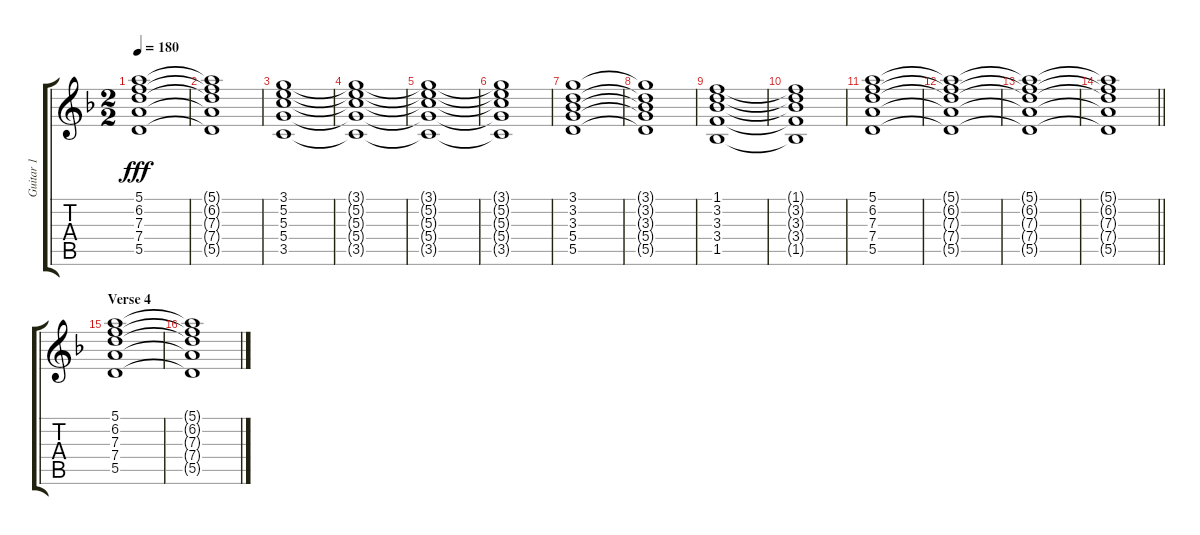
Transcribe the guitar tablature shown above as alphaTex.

\track ("Guitar 1" "Guitar 1") {instrument overdrivenguitar}
\staff {score tabs}
\tuning (E4 B3 G3 D3 A2 E2) {hide}
\ts (2 2)
\tempo 180
\clef g2
\ks dminor
(5.1{t} 6.2{t} 7.3{t} 7.4{t} 5.5{t}).1{dy fff} |
(5.1{t} 6.2{t} 7.3{t} 7.4{t} 5.5{t}).1 |
(3.1 5.2 5.3 5.4 3.5).1 |
(3.1{t} 5.2{t} 5.3{t} 5.4{t} 3.5{t}).1 |
(3.1{t} 5.2{t} 5.3{t} 5.4{t} 3.5{t}).1 |
(3.1{t} 5.2{t} 5.3{t} 5.4{t} 3.5{t}).1 |
(3.1 3.2 3.3 5.4 5.5).1 |
(3.1{t} 3.2{t} 3.3{t} 5.4{t} 5.5{t}).1 |
(1.1 3.2 3.3 3.4 1.5).1 |
(1.1{t} 3.2{t} 3.3{t} 3.4{t} 1.5{t}).1 |
(5.1 6.2 7.3 7.4 5.5).1{volume 16 instrument overdrivenguitar} |
(5.1{t} 6.2{t} 7.3{t} 7.4{t} 5.5{t}).1 |
(5.1{t} 6.2{t} 7.3{t} 7.4{t} 5.5{t}).1 |
\barLineRight lightlight
(5.1{t} 6.2{t} 7.3{t} 7.4{t} 5.5{t}).1 |
\section ("" "Verse 4")
(5.1 6.2 7.3 7.4 5.5).1{volume 16 instrument overdrivenguitar} |
(5.1{t} 6.2{t} 7.3{t} 7.4{t} 5.5{t}).1
